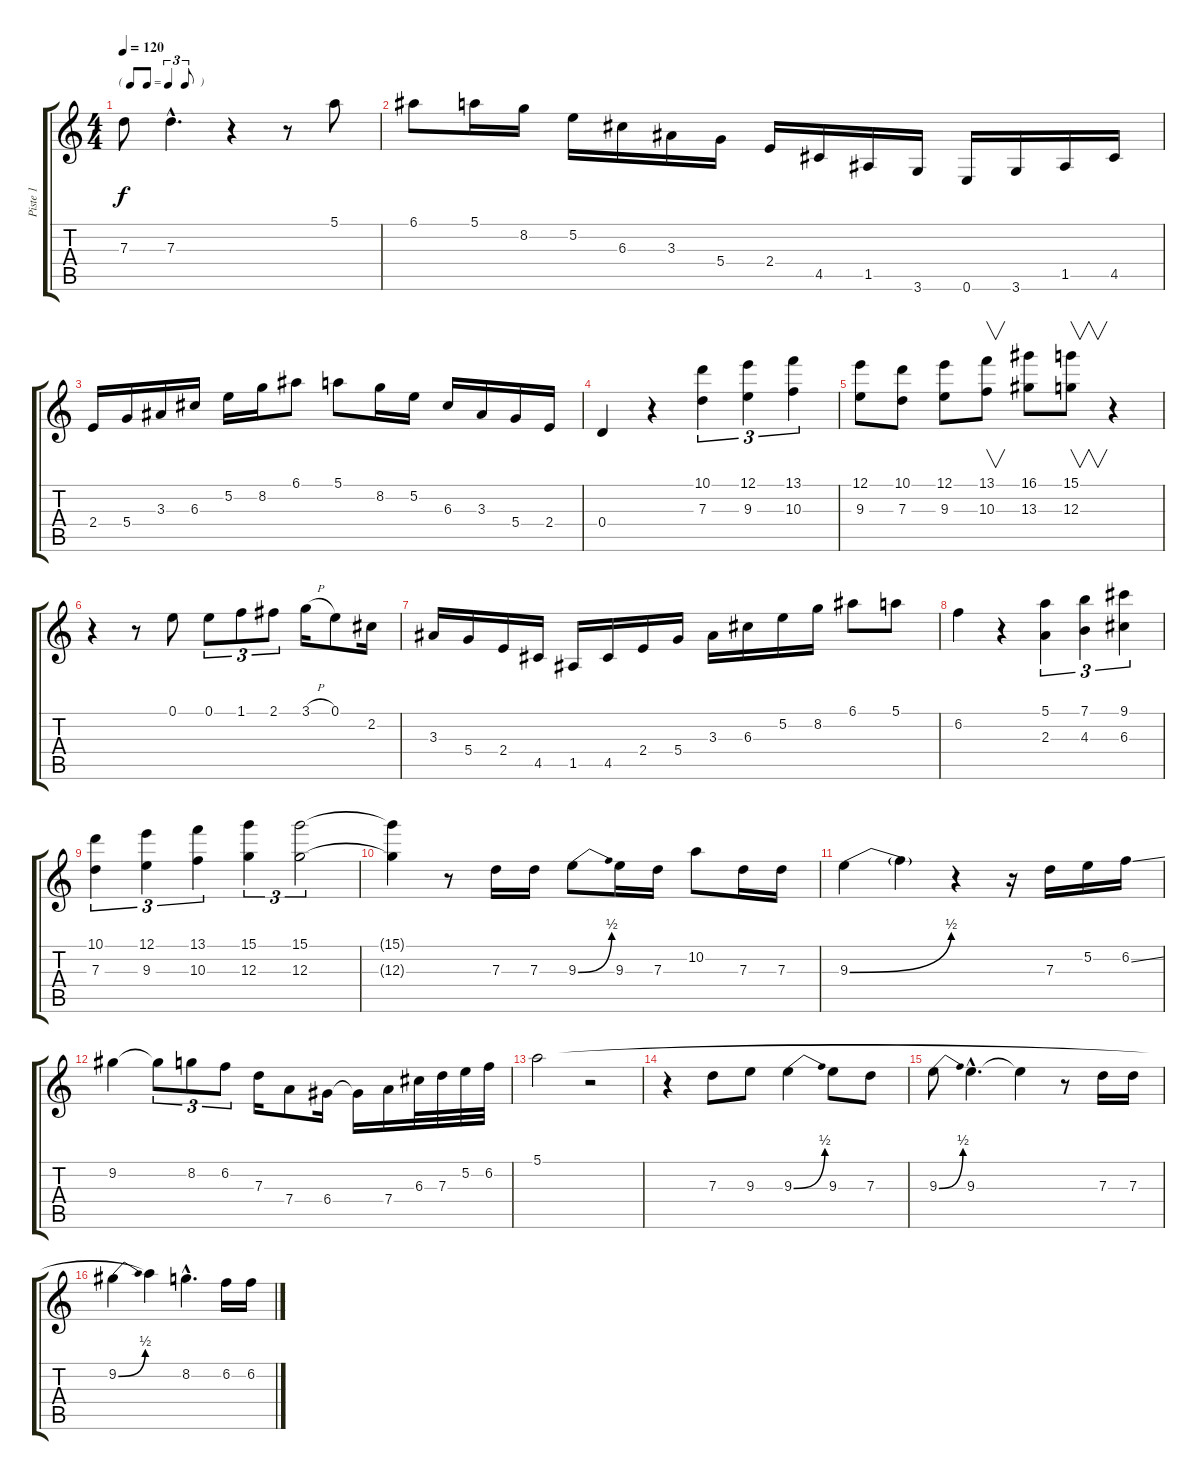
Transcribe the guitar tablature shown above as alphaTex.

\track ("Piste 1" "Piste 1") {instrument acousticguitarnylon}
\staff {score tabs}
\tuning (E4 B3 G3 D3 A2 E2) {hide}
\ts (4 4)
\tf triplet8th
\tempo 120
\clef g2
\ks c
7.3.8{dy f} 7.3{hac}.4{d} r.4 r.8 5.1.8 |
6.1.8 5.1.16 8.2.16 5.2.16 6.3.16 3.3.16 5.4.16 2.4.16 4.5.16 1.5.16 3.6.16 0.6.16 3.6.16 1.5.16 4.5.16 |
2.4.16 5.4.16 3.3.16 6.3.16 5.2.16 8.2.16 6.1.8 5.1.8 8.2.16 5.2.16 6.3.16 3.3.16 5.4.16 2.4.16 |
0.4.4 r.4 (10.1 7.3).4{tu (3 2)} (12.1 9.3).4{tu (3 2)} (13.1 10.3).4{tu (3 2)} |
(12.1 9.3).8 (10.1 7.3).8 (12.1 9.3).8 (13.1 10.3).8{v} (16.1 13.3).8 (15.1 12.3).8{v} r.4 |
r.4 r.8 0.1.8 0.1.8{tu (3 2)} 1.1.8{tu (3 2)} 2.1.8{tu (3 2)} 3.1{h}.16 0.1.8 2.2.16 |
3.3.16 5.4.16 2.4.16 4.5.16 1.5.16 4.5.16 2.4.16 5.4.16 3.3.16 6.3.16 5.2.16 8.2.16 6.1.8 5.1.8 |
6.2.4 r.4 (5.1 2.3).4{tu (3 2)} (7.1 4.3).4{tu (3 2)} (9.1 6.3).4{tu (3 2)} |
(10.1 7.3).4{tu (3 2)} (12.1 9.3).4{tu (3 2)} (13.1 10.3).4{tu (3 2)} (15.1 12.3).4{tu (3 2)} (15.1 12.3).2{tu (3 2)} |
(15.1{t} 12.3{t}).4 r.8 7.3.16 7.3.16 9.3{be (bend 0 0 60 2)}.8 9.3.16 7.3.16 10.2.8 7.3.16 7.3.16 |
9.3{be (bend 0 0 60 2)}.4 9.3{t}.4 r.4 r.16 7.3.16 5.2.16 6.2{ss}.16 |
9.2.4 9.2{t}.8{tu (3 2)} 8.2.8{tu (3 2)} 6.2.8{tu (3 2)} 7.3.16 7.4.8 6.4.16 6.4{t}.16 7.4.16 6.3.32 7.3.32 5.2.32 6.2.32 |
5.1.2 r.2 |
r.4 7.3.8 9.3.8 9.3{be (bend 0 0 60 2)}.4 9.3.8 7.3.8 |
9.3{be (bend 0 0 60 2)}.8 9.3{hac}.4{d} 9.3{t}.4 r.8 7.3.16 7.3.16 |
9.2{be (bend 0 0 60 2)}.4 5.1{t}.4 8.2{hac}.4{d} 6.2.16 6.2.16
